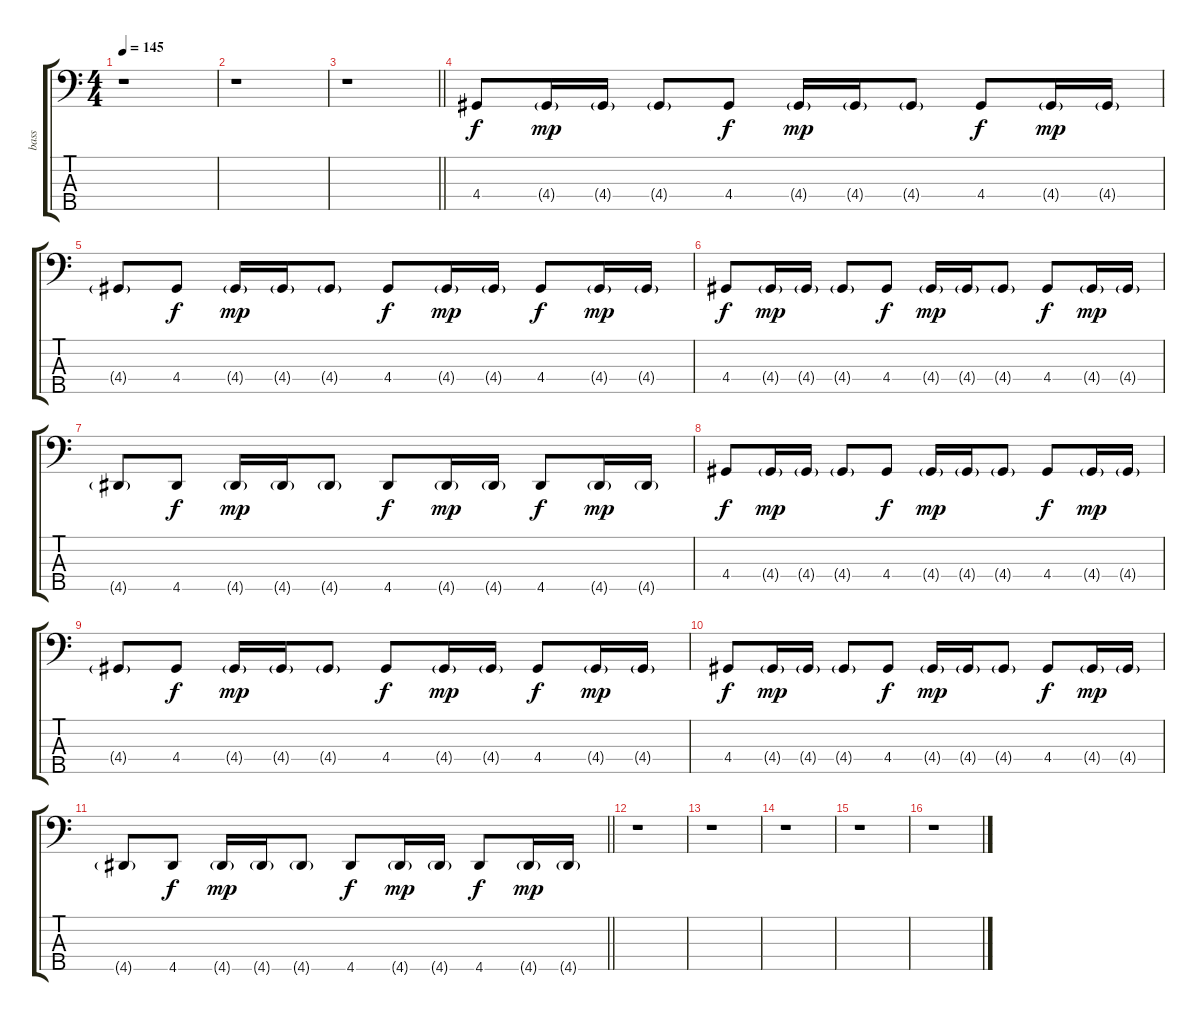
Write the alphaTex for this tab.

\track ("bass" "bass") {instrument electricbassfinger}
\staff {score tabs}
\tuning (G2 D2 A1 E1 B0) {hide}
\ts (4 4)
\tempo 145
\clef f4
\ks c
r.1{dy mp} |
r.1 |
\barLineRight lightlight
r.1 |
4.4.8{dy f} 4.4{g}.16{dy mp} 4.4{g}.16 4.4{g}.8 4.4.8{dy f} 4.4{g}.16{dy mp} 4.4{g}.16 4.4{g}.8 4.4.8{dy f} 4.4{g}.16{dy mp} 4.4{g}.16 |
4.4{g}.8 4.4.8{dy f} 4.4{g}.16{dy mp} 4.4{g}.16 4.4{g}.8 4.4.8{dy f} 4.4{g}.16{dy mp} 4.4{g}.16 4.4.8{dy f} 4.4{g}.16{dy mp} 4.4{g}.16 |
4.4.8{dy f} 4.4{g}.16{dy mp} 4.4{g}.16 4.4{g}.8 4.4.8{dy f} 4.4{g}.16{dy mp} 4.4{g}.16 4.4{g}.8 4.4.8{dy f} 4.4{g}.16{dy mp} 4.4{g}.16 |
4.5{g}.8 4.5.8{dy f} 4.5{g}.16{dy mp} 4.5{g}.16 4.5{g}.8 4.5.8{dy f} 4.5{g}.16{dy mp} 4.5{g}.16 4.5.8{dy f} 4.5{g}.16{dy mp} 4.5{g}.16 |
4.4.8{dy f} 4.4{g}.16{dy mp} 4.4{g}.16 4.4{g}.8 4.4.8{dy f} 4.4{g}.16{dy mp} 4.4{g}.16 4.4{g}.8 4.4.8{dy f} 4.4{g}.16{dy mp} 4.4{g}.16 |
4.4{g}.8 4.4.8{dy f} 4.4{g}.16{dy mp} 4.4{g}.16 4.4{g}.8 4.4.8{dy f} 4.4{g}.16{dy mp} 4.4{g}.16 4.4.8{dy f} 4.4{g}.16{dy mp} 4.4{g}.16 |
4.4.8{dy f} 4.4{g}.16{dy mp} 4.4{g}.16 4.4{g}.8 4.4.8{dy f} 4.4{g}.16{dy mp} 4.4{g}.16 4.4{g}.8 4.4.8{dy f} 4.4{g}.16{dy mp} 4.4{g}.16 |
\barLineRight lightlight
4.5{g}.8 4.5.8{dy f} 4.5{g}.16{dy mp} 4.5{g}.16 4.5{g}.8 4.5.8{dy f} 4.5{g}.16{dy mp} 4.5{g}.16 4.5.8{dy f} 4.5{g}.16{dy mp} 4.5{g}.16 |
r.1 |
r.1 |
r.1 |
r.1 |
r.1
